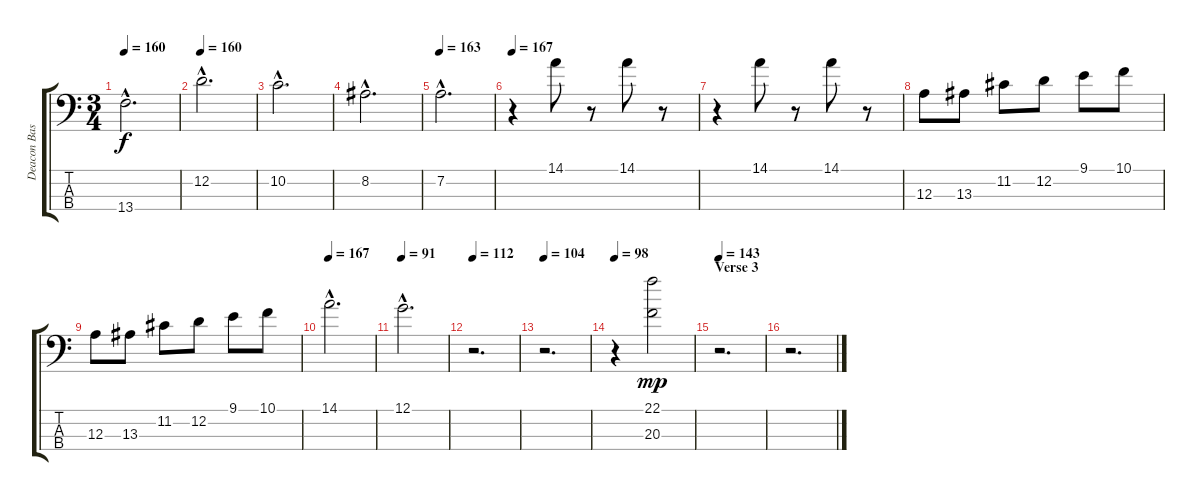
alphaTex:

\track ("Deacon Bass 2" "Deacon Bas") {instrument electricbassfinger}
\staff {score tabs}
\tuning (G2 D2 A1 E1) {hide}
\ts (3 4)
\tempo 160
\clef f4
\ks c
13.4{hac}.2{d dy f} |
\tempo 160
12.2{hac}.2{d} |
10.2{hac}.2{d} |
8.2{hac}.2{d} |
\tempo 163
7.2{hac}.2{d} |
\tempo 167
r.4 14.1.8 r.8 14.1.8 r.8 |
r.4 14.1.8 r.8 14.1.8 r.8 |
12.3.8{balance 16} 13.3.8 11.2.8 12.2.8 9.1.8 10.1.8 |
12.3.8{balance 0} 13.3.8 11.2.8 12.2.8 9.1.8 10.1.8 |
\tempo 167
14.1{hac}.2{d balance 8} |
\tempo 91
12.1{hac}.2{d} |
\tempo 112
r.2{d} |
\tempo 104
r.2{d} |
\tempo 98
r.4 (22.1 20.3).2{dy mp} |
\section ("" "Verse 3")
\tempo 143
r.2{d} |
r.2{d}
